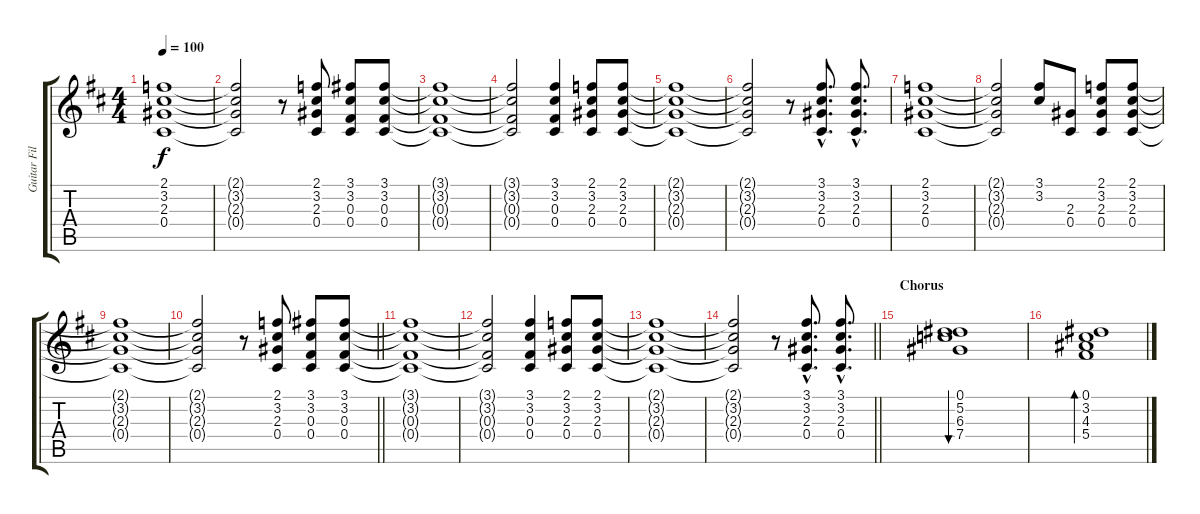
\track ("Guitar Fills" "Guitar Fil") {instrument electricguitarjazz}
\staff {score tabs}
\tuning (Eb4 Bb3 Gb3 Db3 Ab2 Eb2) {hide}
\ts (4 4)
\tempo 100
\clef g2
\ks d
(2.1{t} 3.2{t} 2.3{t} 0.4{t}).1{dy f} |
(2.1{t} 3.2{t} 2.3{t} 0.4{t}).2 r.8 (2.1 3.2 2.3 0.4).8 (3.1 3.2 0.3 0.4).8 (3.1 3.2 0.3 0.4).8 |
(3.1{t} 3.2{t} 0.3{t} 0.4{t}).1 |
(3.1{t} 3.2{t} 0.3{t} 0.4{t}).2 (3.1 3.2 0.3 0.4).4 (2.1 3.2 2.3 0.4).8 (2.1 3.2 2.3 0.4).8 |
(2.1{t} 3.2{t} 2.3{t} 0.4{t}).1 |
(2.1{t} 3.2{t} 2.3{t} 0.4{t}).2 r.8 (3.1{hac} 3.2{hac} 2.3{hac} 0.4{hac}).8{d} (3.1{hac} 3.2{hac} 2.3{hac} 0.4{hac}).8{d} |
(2.1 3.2 2.3 0.4).1 |
(2.1{t} 3.2{t} 2.3{t} 0.4{t}).2 (3.1 3.2).8 (2.3 0.4).8 (2.1 3.2 2.3 0.4).8 (2.1 3.2 2.3 0.4).8 |
(2.1{t} 3.2{t} 2.3{t} 0.4{t}).1 |
\barLineRight lightlight
(2.1{t} 3.2{t} 2.3{t} 0.4{t}).2 r.8 (2.1 3.2 2.3 0.4).8 (3.1 3.2 0.3 0.4).8 (3.1 3.2 0.3 0.4).8 |
(3.1{t} 3.2{t} 0.3{t} 0.4{t}).1 |
(3.1{t} 3.2{t} 0.3{t} 0.4{t}).2 (3.1 3.2 0.3 0.4).4 (2.1 3.2 2.3 0.4).8 (2.1 3.2 2.3 0.4).8 |
(2.1{t} 3.2{t} 2.3{t} 0.4{t}).1 |
\barLineRight lightlight
(2.1{t} 3.2{t} 2.3{t} 0.4{t}).2 r.8 (3.1{hac} 3.2{hac} 2.3{hac} 0.4{hac}).8{d} (3.1{hac} 3.2{hac} 2.3{hac} 0.4{hac}).8{d} |
\section ("" "Chorus")
(0.1 5.2 6.3 7.4).1{bu 240} |
(0.1 3.2 4.3 5.4).1{bd 240}
